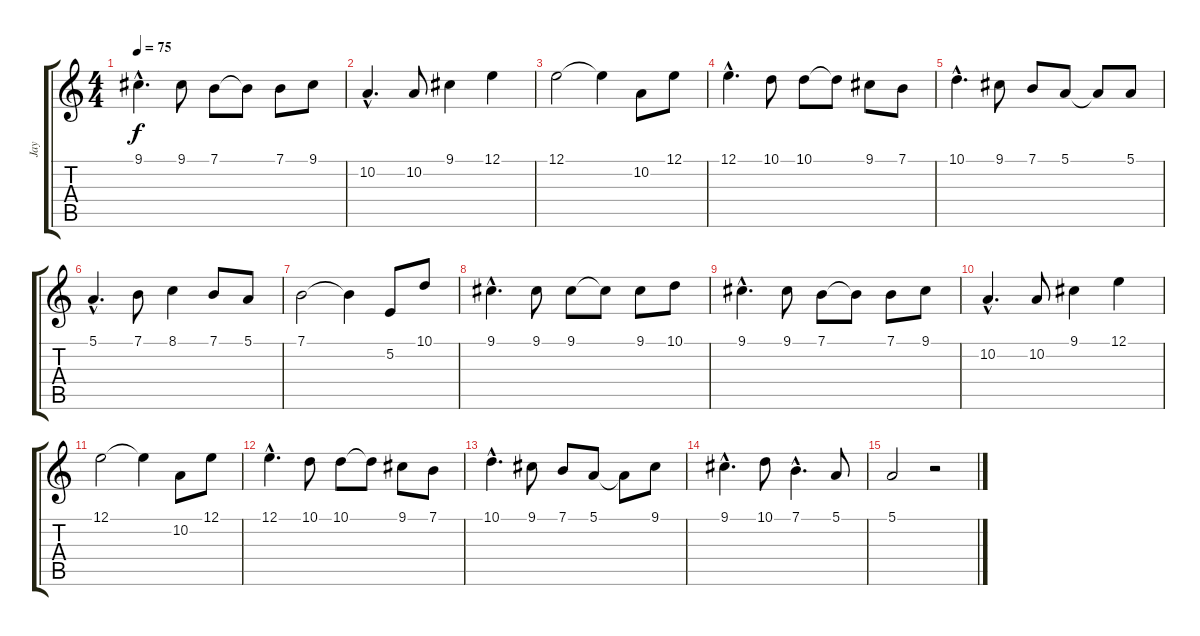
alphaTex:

\track ("Jay" "Jay") {instrument vibraphone}
\staff {score tabs}
\tuning (E4 B3 G3 D3 A2 E2) {hide}
\ts (4 4)
\tempo 75
\clef g2
\ks c
9.1{hac}.4{d dy f} 9.1.8 7.1.8 7.1{t}.8 7.1.8 9.1.8 |
10.2{hac}.4{d} 10.2.8 9.1.4 12.1.4 |
12.1.2 12.1{t}.4 10.2.8 12.1.8 |
12.1{hac}.4{d} 10.1.8 10.1.8 10.1{t}.8 9.1.8 7.1.8 |
10.1{hac}.4{d} 9.1.8 7.1.8 5.1.8 5.1{t}.8 5.1.8 |
5.1{hac}.4{d} 7.1.8 8.1.4 7.1.8 5.1.8 |
7.1.2 7.1{t}.4 5.2.8 10.1.8 |
9.1{hac}.4{d} 9.1.8 9.1.8 9.1{t}.8 9.1.8 10.1.8 |
9.1{hac}.4{d} 9.1.8 7.1.8 7.1{t}.8 7.1.8 9.1.8 |
10.2{hac}.4{d} 10.2.8 9.1.4 12.1.4 |
12.1.2 12.1{t}.4 10.2.8 12.1.8 |
12.1{hac}.4{d} 10.1.8 10.1.8 10.1{t}.8 9.1.8 7.1.8 |
10.1{hac}.4{d} 9.1.8 7.1.8 5.1.8 5.1{t}.8 9.1.8 |
9.1{hac}.4{d} 10.1.8 7.1{hac}.4{d} 5.1.8 |
5.1.2 r.2
